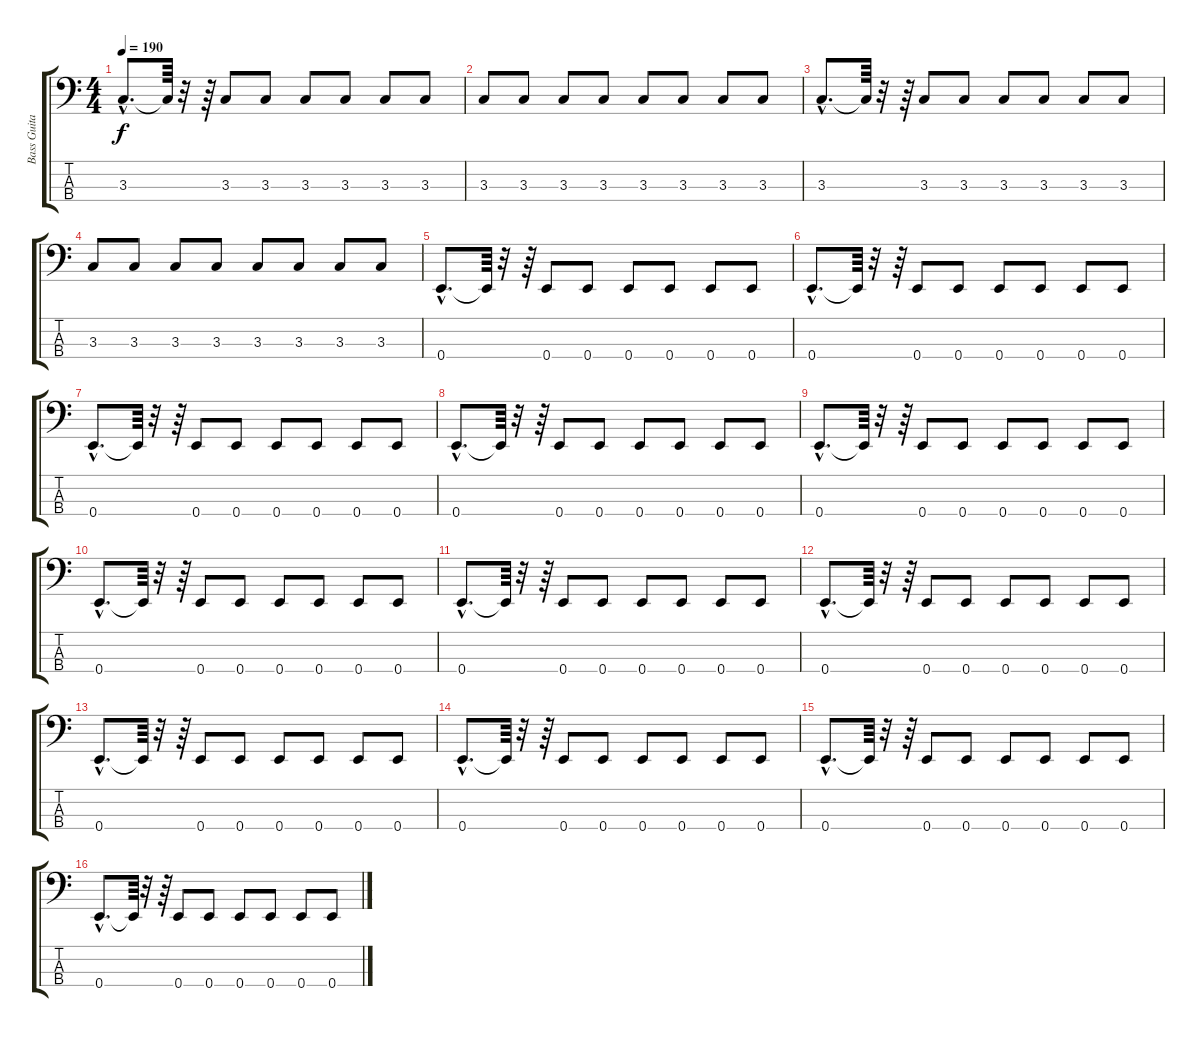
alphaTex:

\track ("Bass Guitar" "Bass Guita") {instrument electricbassfinger}
\staff {score tabs}
\tuning (G2 D2 A1 E1) {hide}
\ts (4 4)
\tempo 190
\clef f4
\ks c
3.3{hac}.8{d dy f} 3.3{t}.64 r.32 r.64 3.3.8 3.3.8 3.3.8 3.3.8 3.3.8 3.3.8 |
3.3.8 3.3.8 3.3.8 3.3.8 3.3.8 3.3.8 3.3.8 3.3.8 |
3.3{hac}.8{d} 3.3{t}.64 r.32 r.64 3.3.8 3.3.8 3.3.8 3.3.8 3.3.8 3.3.8 |
3.3.8 3.3.8 3.3.8 3.3.8 3.3.8 3.3.8 3.3.8 3.3.8 |
0.4{hac}.8{d} 0.4{t}.64 r.32 r.64 0.4.8 0.4.8 0.4.8 0.4.8 0.4.8 0.4.8 |
0.4{hac}.8{d} 0.4{t}.64 r.32 r.64 0.4.8 0.4.8 0.4.8 0.4.8 0.4.8 0.4.8 |
0.4{hac}.8{d} 0.4{t}.64 r.32 r.64 0.4.8 0.4.8 0.4.8 0.4.8 0.4.8 0.4.8 |
0.4{hac}.8{d} 0.4{t}.64 r.32 r.64 0.4.8 0.4.8 0.4.8 0.4.8 0.4.8 0.4.8 |
0.4{hac}.8{d} 0.4{t}.64 r.32 r.64 0.4.8 0.4.8 0.4.8 0.4.8 0.4.8 0.4.8 |
0.4{hac}.8{d} 0.4{t}.64 r.32 r.64 0.4.8 0.4.8 0.4.8 0.4.8 0.4.8 0.4.8 |
0.4{hac}.8{d} 0.4{t}.64 r.32 r.64 0.4.8 0.4.8 0.4.8 0.4.8 0.4.8 0.4.8 |
0.4{hac}.8{d} 0.4{t}.64 r.32 r.64 0.4.8 0.4.8 0.4.8 0.4.8 0.4.8 0.4.8 |
0.4{hac}.8{d} 0.4{t}.64 r.32 r.64 0.4.8 0.4.8 0.4.8 0.4.8 0.4.8 0.4.8 |
0.4{hac}.8{d} 0.4{t}.64 r.32 r.64 0.4.8 0.4.8 0.4.8 0.4.8 0.4.8 0.4.8 |
0.4{hac}.8{d} 0.4{t}.64 r.32 r.64 0.4.8 0.4.8 0.4.8 0.4.8 0.4.8 0.4.8 |
0.4{hac}.8{d} 0.4{t}.64 r.32 r.64 0.4.8 0.4.8 0.4.8 0.4.8 0.4.8 0.4.8
